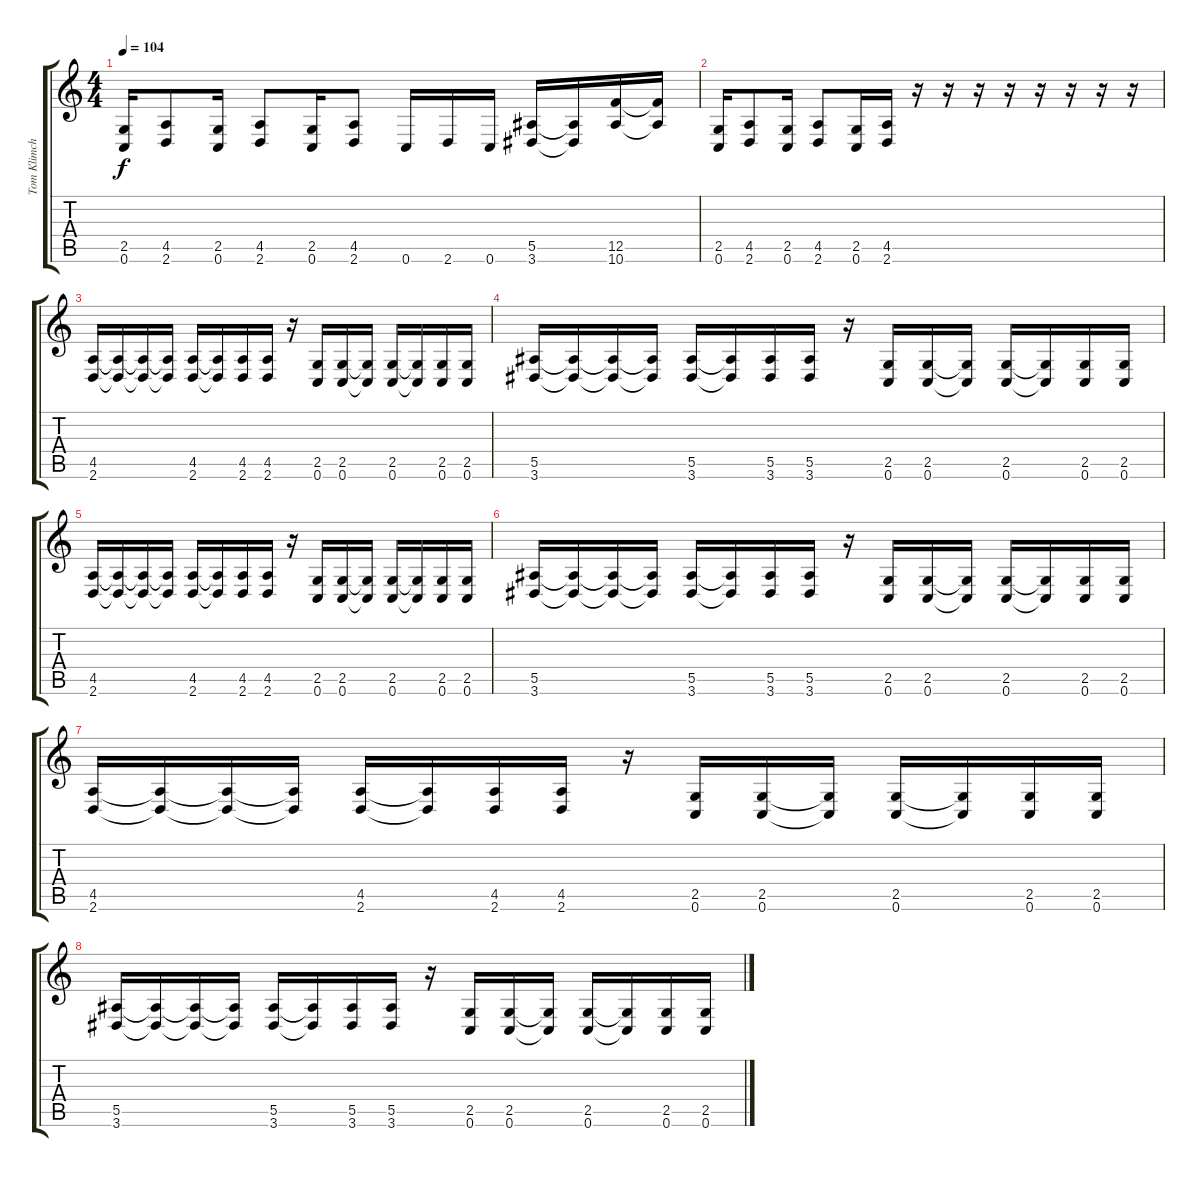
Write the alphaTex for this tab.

\track ("Tom Klimchuck" "Tom Klimch") {instrument distortionguitar}
\staff {score tabs}
\tuning (C4 G3 Eb3 Bb2 F2 C2) {hide}
\ts (4 4)
\tempo 104
\clef g2
\ks c
(2.5 0.6).16{dy f volume 11} (4.5 2.6).8 (2.5 0.6).16 (4.5 2.6).8 (2.5 0.6).16 (4.5 2.6).8 0.6.16 2.6.16 0.6.16 (5.5 3.6).16 (5.5{t} 3.6{t}).16 (12.5 10.6).16 (12.5{t} 10.6{t}).16 |
(2.5 0.6).16 (4.5 2.6).8 (2.5 0.6).16 (4.5 2.6).8 (2.5 0.6).16 (4.5 2.6).16 r.16 r.16 r.16 r.16 r.16 r.16 r.16 r.16 |
(4.5 2.6).16 (4.5{t} 2.6{t}).16 (4.5{t} 2.6{t}).16 (4.5{t} 2.6{t}).16 (4.5 2.6).16 (4.5{t} 2.6{t}).16 (4.5 2.6).16 (4.5 2.6).16 r.16 (2.5 0.6).16 (2.5 0.6).16 (2.5{t} 0.6{t}).16 (2.5 0.6).16 (2.5{t} 0.6{t}).16 (2.5 0.6).16 (2.5 0.6).16 |
(5.5 3.6).16 (5.5{t} 3.6{t}).16 (5.5{t} 3.6{t}).16 (5.5{t} 3.6{t}).16 (5.5 3.6).16 (5.5{t} 3.6{t}).16 (5.5 3.6).16 (5.5 3.6).16 r.16 (2.5 0.6).16 (2.5 0.6).16 (2.5{t} 0.6{t}).16 (2.5 0.6).16 (2.5{t} 0.6{t}).16 (2.5 0.6).16 (2.5 0.6).16 |
(4.5 2.6).16 (4.5{t} 2.6{t}).16 (4.5{t} 2.6{t}).16 (4.5{t} 2.6{t}).16 (4.5 2.6).16 (4.5{t} 2.6{t}).16 (4.5 2.6).16 (4.5 2.6).16 r.16 (2.5 0.6).16 (2.5 0.6).16 (2.5{t} 0.6{t}).16 (2.5 0.6).16 (2.5{t} 0.6{t}).16 (2.5 0.6).16 (2.5 0.6).16 |
(5.5 3.6).16 (5.5{t} 3.6{t}).16 (5.5{t} 3.6{t}).16 (5.5{t} 3.6{t}).16 (5.5 3.6).16 (5.5{t} 3.6{t}).16 (5.5 3.6).16 (5.5 3.6).16 r.16 (2.5 0.6).16 (2.5 0.6).16 (2.5{t} 0.6{t}).16 (2.5 0.6).16 (2.5{t} 0.6{t}).16 (2.5 0.6).16 (2.5 0.6).16 |
(4.5 2.6).16 (4.5{t} 2.6{t}).16 (4.5{t} 2.6{t}).16 (4.5{t} 2.6{t}).16 (4.5 2.6).16 (4.5{t} 2.6{t}).16 (4.5 2.6).16 (4.5 2.6).16 r.16 (2.5 0.6).16 (2.5 0.6).16 (2.5{t} 0.6{t}).16 (2.5 0.6).16 (2.5{t} 0.6{t}).16 (2.5 0.6).16 (2.5 0.6).16 |
(5.5 3.6).16 (5.5{t} 3.6{t}).16 (5.5{t} 3.6{t}).16 (5.5{t} 3.6{t}).16 (5.5 3.6).16 (5.5{t} 3.6{t}).16 (5.5 3.6).16 (5.5 3.6).16 r.16 (2.5 0.6).16 (2.5 0.6).16 (2.5{t} 0.6{t}).16 (2.5 0.6).16 (2.5{t} 0.6{t}).16 (2.5 0.6).16 (2.5 0.6).16
